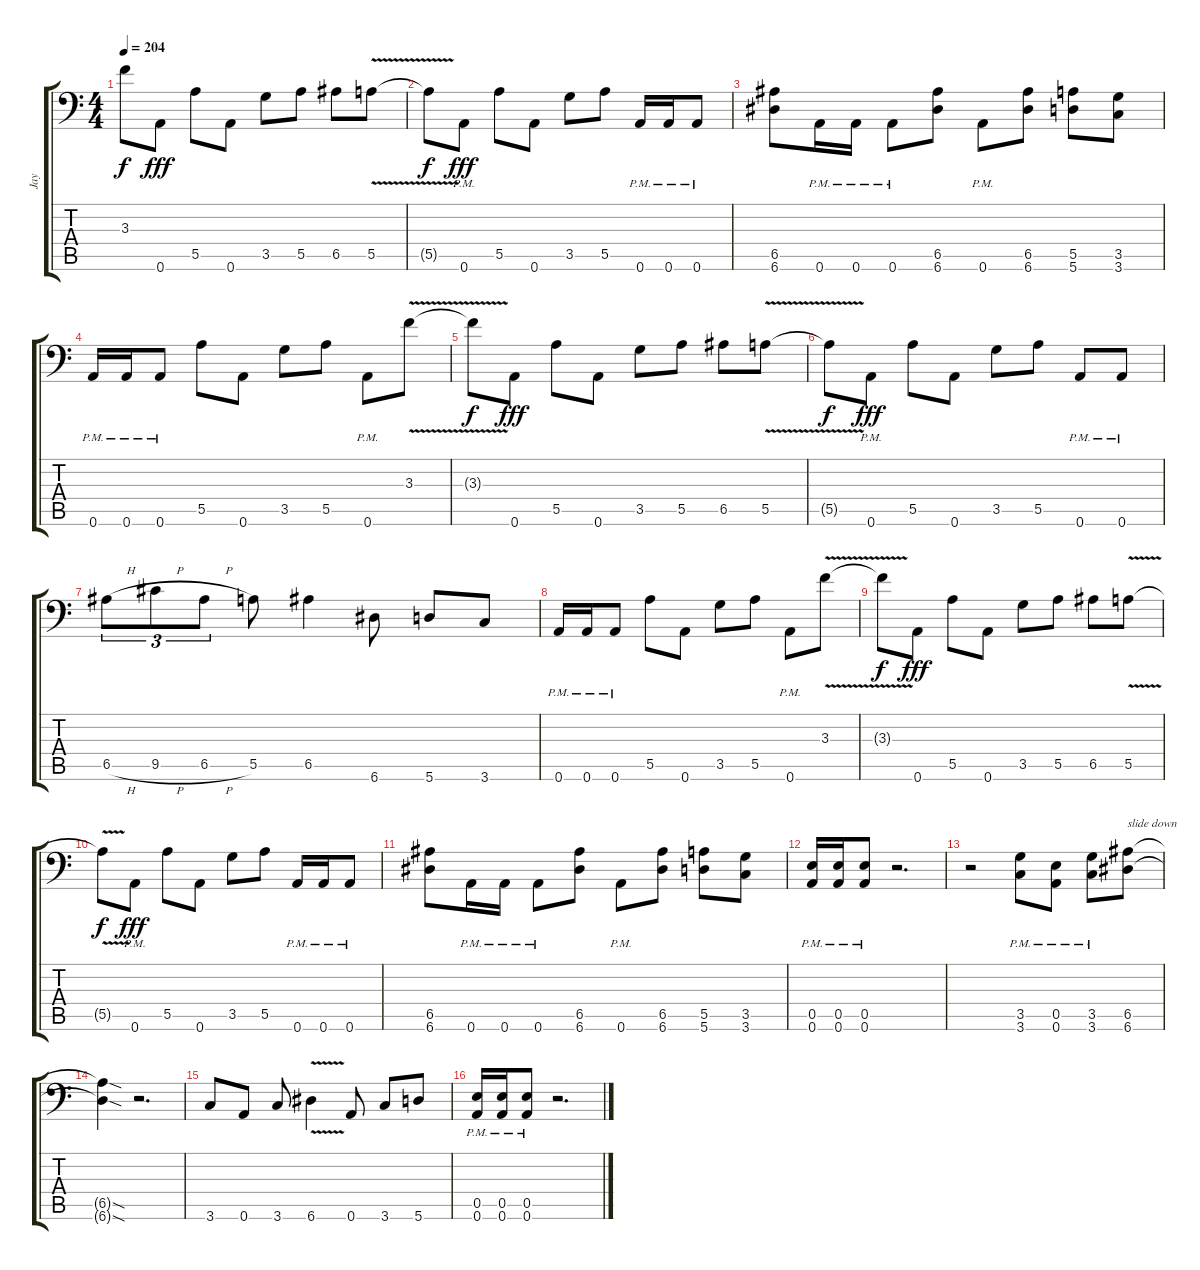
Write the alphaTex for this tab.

\track ("Jay" "Jay") {instrument distortionguitar}
\staff {score tabs}
\tuning (B3 Gb3 D3 A2 E2 A1) {hide}
\ts (4 4)
\tempo 204
\clef f4
\ks c
3.3{t}.8{dy f} 0.6.8{dy fff} 5.5.8 0.6.8 3.5.8 5.5.8 6.5.8 5.5{v}.8 |
5.5{t}.8{dy f} 0.6{pm}.8{dy fff} 5.5.8 0.6.8 3.5.8 5.5.8 0.6{pm}.16 0.6{pm}.16 0.6{pm}.8 |
(6.5 6.6).8 0.6{pm}.16 0.6{pm}.16 0.6{pm}.8 (6.5 6.6).8 0.6{pm}.8 (6.5 6.6).8 (5.5 5.6).8 (3.5 3.6).8 |
0.6{pm}.16 0.6{pm}.16 0.6{pm}.8 5.5.8 0.6.8 3.5.8 5.5.8 0.6{pm}.8 3.3{v}.8 |
3.3{t}.8{dy f} 0.6.8{dy fff} 5.5.8 0.6.8 3.5.8 5.5.8 6.5.8 5.5{v}.8 |
5.5{t}.8{dy f} 0.6{pm}.8{dy fff} 5.5.8 0.6.8 3.5.8 5.5.8 0.6{pm}.8 0.6{pm}.8 |
6.5{h}.8{tu (3 2)} 9.5{h}.8{tu (3 2)} 6.5{h}.8{tu (3 2)} 5.5.8 6.5.4 6.6.8 5.6.8 3.6.8 |
0.6{pm}.16 0.6{pm}.16 0.6{pm}.8 5.5.8 0.6.8 3.5.8 5.5.8 0.6{pm}.8 3.3{v}.8 |
3.3{t}.8{dy f} 0.6.8{dy fff} 5.5.8 0.6.8 3.5.8 5.5.8 6.5.8 5.5{v}.8 |
5.5{t}.8{dy f} 0.6{pm}.8{dy fff} 5.5.8 0.6.8 3.5.8 5.5.8 0.6{pm}.16 0.6{pm}.16 0.6{pm}.8 |
(6.5 6.6).8 0.6{pm}.16 0.6{pm}.16 0.6{pm}.8 (6.5 6.6).8 0.6{pm}.8 (6.5 6.6).8 (5.5 5.6).8 (3.5 3.6).8 |
(0.5{pm} 0.6{pm}).16 (0.5{pm} 0.6{pm}).16 (0.5{pm} 0.6{pm}).8 r.2{d} |
r.2 (3.5{pm} 3.6{pm}).8 (0.5{pm} 0.6{pm}).8 (3.5{pm} 3.6{pm}).8 (6.5 6.6).8{txt "slide down"} |
(6.5{sod t} 6.6{sod t}).4 r.2{d} |
3.6.8 0.6.8 3.6.8 6.6{v}.4 0.6.8 3.6.8 5.6.8 |
(0.5{pm} 0.6{pm}).16 (0.5{pm} 0.6{pm}).16 (0.5{pm} 0.6{pm}).8 r.2{d}
